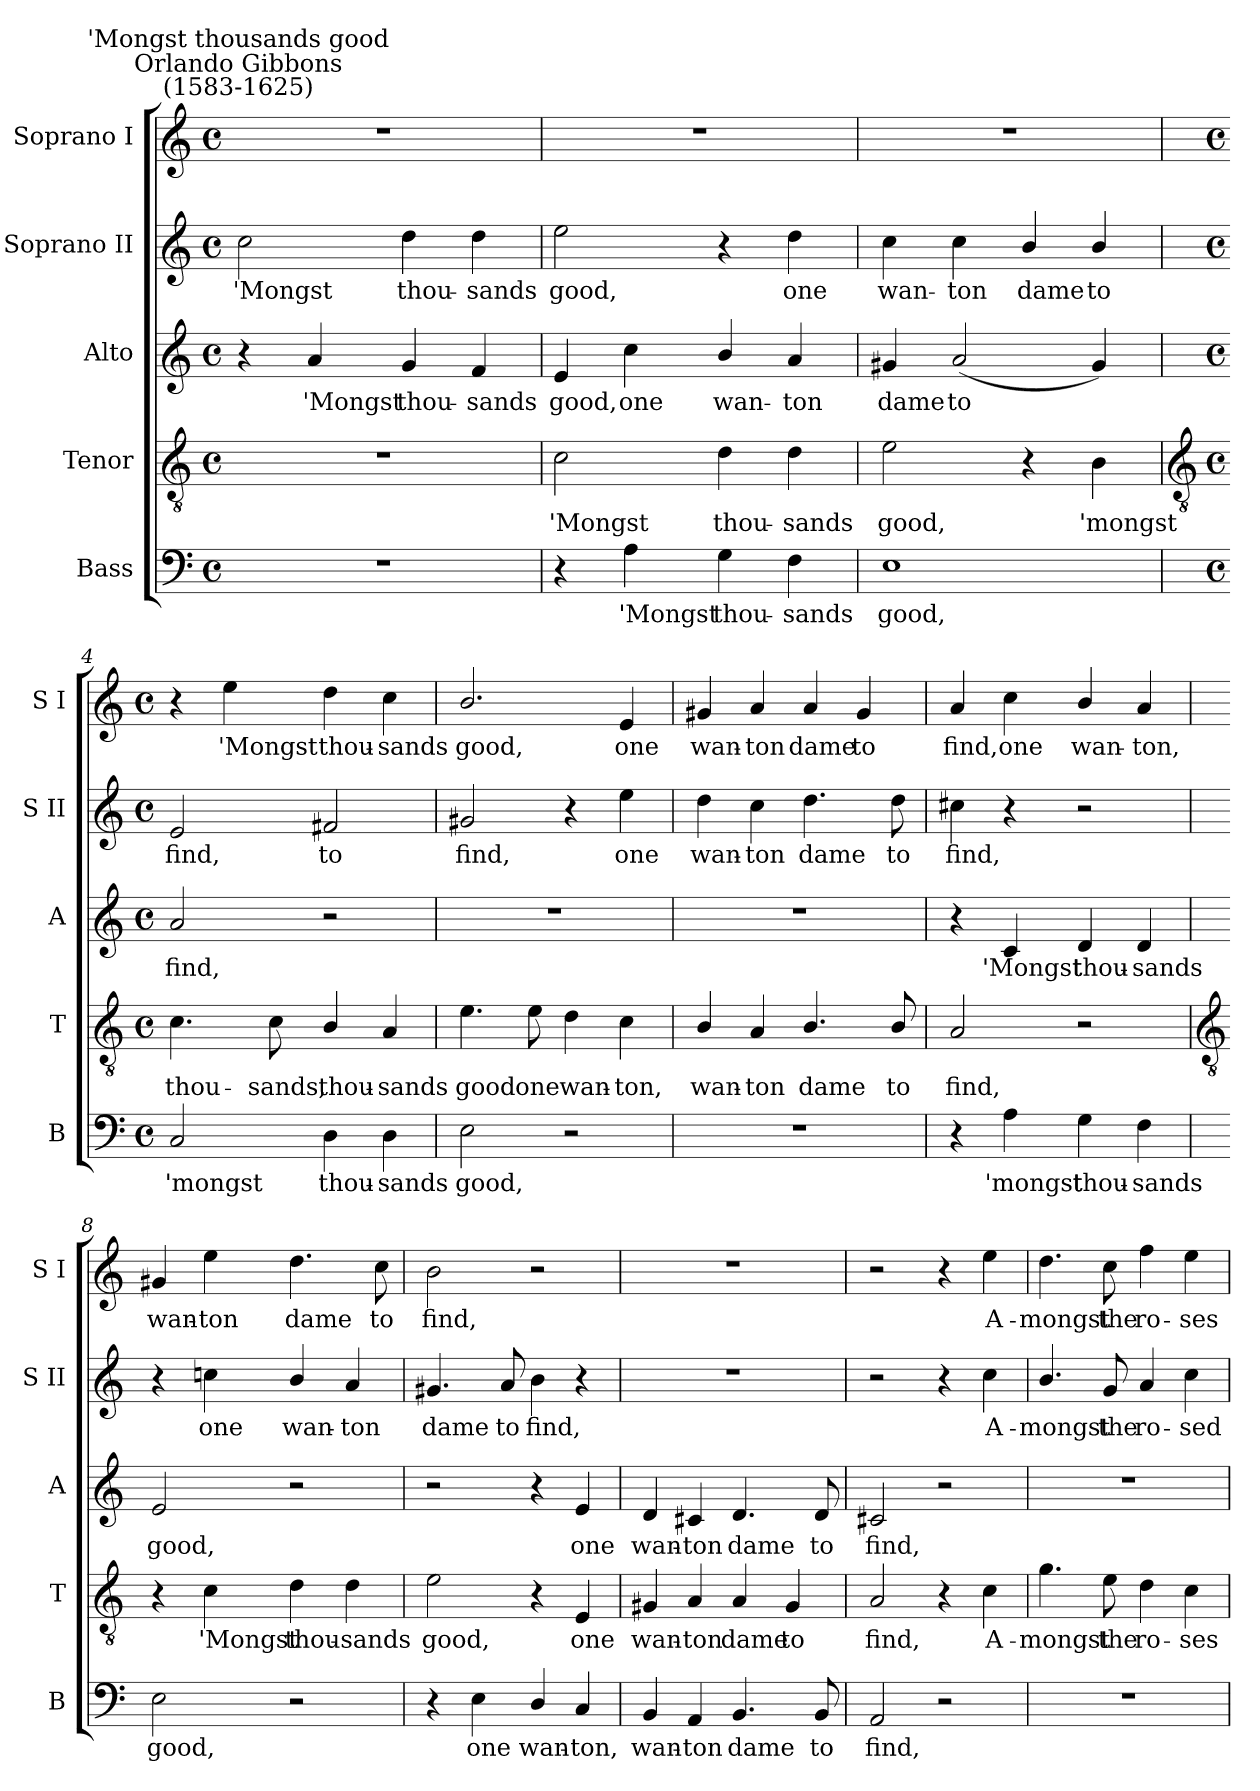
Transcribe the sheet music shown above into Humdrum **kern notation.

**kern	**text	**kern	**text	**kern	**text	**kern	**text	**kern	**text
*part5	*part5	*part4	*part4	*part3	*part3	*part2	*part2	*part1	*part1
*staff5	*staff5	*staff4	*staff4	*staff3	*staff3	*staff2	*staff2	*staff1	*staff1
*I"Bass	*	*I"Tenor	*	*I"Alto	*	*I"Soprano II	*	*I"Soprano I	*
*I'B	*	*I'T	*	*I'A	*	*I'S II	*	*I'S I	*
*clefF4	*	*clefGv2	*	*clefG2	*	*clefG2	*	*clefG2	*
*k[]	*	*k[]	*	*k[]	*	*k[]	*	*k[]	*
*C:	*	*C:	*	*C:	*	*C:	*	*C:	*
*M4/4	*	*M4/4	*	*M4/4	*	*M4/4	*	*M4/4	*
*met(c)	*	*met(c)	*	*met(c)	*	*met(c)	*	*met(c)	*
=1	=1	=1	=1	=1	=1	=1	=1	=1	=1
!	!	!	!	!	!	!	!	!LO:TX:a:cj:t=Orlando Gibbons\n(1583-1625)	!
!	!	!	!	!	!	!	!	!LO:TX:a:cj:t='Mongst thousands good	!
!	!	!	!	!	!	!	!LO:LY:b	!	!
1r	.	1r	.	4r	.	2cc	'Mongst	1r	.
!	!	!	!	!	!LO:LY:b	!	!	!	!
.	.	.	.	4a	'Mongst	.	.	.	.
!	!	!	!	!	!LO:LY:b	!	!LO:LY:b	!	!
.	.	.	.	4g	thou-	4dd	thou-	.	.
!	!	!	!	!	!LO:LY:b	!	!LO:LY:b	!	!
.	.	.	.	4f	-sands	4dd	-sands	.	.
=2	=2	=2	=2	=2	=2	=2	=2	=2	=2
!	!	!	!LO:LY:b	!	!LO:LY:b	!	!LO:LY:b	!	!
4r	.	2c	'Mongst	4e	good,	2ee	good,	1r	.
!	!LO:LY:b	!	!	!	!LO:LY:b	!	!	!	!
4A	'Mongst	.	.	4cc	one	.	.	.	.
!	!LO:LY:b	!	!LO:LY:b	!	!LO:LY:b	!	!	!	!
4G	thou-	4d	thou-	4b/	wan-	4r	.	.	.
!	!LO:LY:b	!	!LO:LY:b	!	!LO:LY:b	!	!LO:LY:b	!	!
4F	-sands	4d	-sands	4a	-ton	4dd	one	.	.
=3	=3	=3	=3	=3	=3	=3	=3	=3	=3
!	!LO:LY:b	!	!LO:LY:b	!	!LO:LY:b	!	!LO:LY:b	!	!
1E	good,	2e	good,	4g#X	dame	4cc	wan-	1r	.
!	!	!	!	!	!LO:LY:b	!	!LO:LY:b	!	!
.	.	.	.	(<2a	to	4cc	-ton	.	.
!	!	!	!	!	!	!	!LO:LY:b	!	!
.	.	4r	.	.	.	4b/	dame	.	.
!	!	!	!LO:LY:b	!	!	!	!LO:LY:b	!	!
.	.	4B	'mongst	4g#)	.	4b/	to	.	.
!!LO:LB:g=z
=4	=4	=4	=4	=4	=4	=4	=4	=4	=4
*	*	*clefGv2	*	*	*	*	*	*	*
*M4/4	*	*M4/4	*	*M4/4	*	*M4/4	*	*M4/4	*
*met(c)	*	*met(c)	*	*met(c)	*	*met(c)	*	*met(c)	*
!	!LO:LY:b	!	!LO:LY:b	!	!LO:LY:b	!	!LO:LY:b	!	!
2C	'mongst	4.c	thou-	2a	find,	2e	find,	4r	.
!	!	!	!	!	!	!	!	!	!LO:LY:b
.	.	.	.	.	.	.	.	4ee	'Mongst
!	!	!	!LO:LY:b	!	!	!	!	!	!
.	.	8c	-sands,	.	.	.	.	.	.
!	!LO:LY:b	!	!LO:LY:b	!	!	!	!LO:LY:b	!	!LO:LY:b
4D	thou-	4B/	thou-	2r	.	2f#X	to	4dd	thou-
!	!LO:LY:b	!	!LO:LY:b	!	!	!	!	!	!LO:LY:b
4D	-sands	4A	-sands	.	.	.	.	4cc	-sands
=5	=5	=5	=5	=5	=5	=5	=5	=5	=5
!	!LO:LY:b	!	!LO:LY:b	!	!	!	!LO:LY:b	!	!LO:LY:b
2E	good,	4.e	good	1r	.	2g#X	find,	2.b/	good,
!	!	!	!LO:LY:b	!	!	!	!	!	!
.	.	8e	one	.	.	.	.	.	.
!	!	!	!LO:LY:b	!	!	!	!	!	!
2r	.	4d	wan-	.	.	4r	.	.	.
!	!	!	!LO:LY:b	!	!	!	!LO:LY:b	!	!LO:LY:b
.	.	4c	-ton,	.	.	4ee	one	4e	one
=6	=6	=6	=6	=6	=6	=6	=6	=6	=6
!	!	!	!LO:LY:b	!	!	!	!LO:LY:b	!	!LO:LY:b
1r	.	4B/	wan-	1r	.	4dd	wan-	4g#X	wan-
!	!	!	!LO:LY:b	!	!	!	!LO:LY:b	!	!LO:LY:b
.	.	4A	-ton	.	.	4cc	-ton	4a	-ton
!	!	!	!LO:LY:b	!	!	!	!LO:LY:b	!	!LO:LY:b
.	.	4.B/	dame	.	.	4.dd	dame	4a	dame
!	!	!	!	!	!	!	!	!	!LO:LY:b
.	.	.	.	.	.	.	.	4g#	to
!	!	!	!LO:LY:b	!	!	!	!LO:LY:b	!	!
.	.	8B/	to	.	.	8dd	to	.	.
=7	=7	=7	=7	=7	=7	=7	=7	=7	=7
!	!	!	!LO:LY:b	!	!	!	!LO:LY:b	!	!LO:LY:b
4r	.	2A	find,	4r	.	4cc#X	find,	4a	find,
!	!LO:LY:b	!	!	!	!LO:LY:b	!	!	!	!LO:LY:b
4A	'mongst	.	.	4c	'Mongst	4r	.	4cc	one
!	!LO:LY:b	!	!	!	!LO:LY:b	!	!	!	!LO:LY:b
4G	thou-	2r	.	4d	thou-	2r	.	4b/	wan-
!	!LO:LY:b	!	!	!	!LO:LY:b	!	!	!	!LO:LY:b
4F	-sands	.	.	4d	-sands	.	.	4a	-ton,
!!LO:LB:g=z
=8	=8	=8	=8	=8	=8	=8	=8	=8	=8
*	*	*clefGv2	*	*	*	*	*	*	*
!	!LO:LY:b	!	!	!	!LO:LY:b	!	!	!	!LO:LY:b
2E	good,	4r	.	2e	good,	4r	.	4g#X	wan-
!	!	!	!LO:LY:b	!	!	!	!LO:LY:b	!	!LO:LY:b
.	.	4c	'Mongst	.	.	4ccn	one	4ee	-ton
!	!	!	!LO:LY:b	!	!	!	!LO:LY:b	!	!LO:LY:b
2r	.	4d	thou-	2r	.	4b/	wan-	4.dd	dame
!	!	!	!LO:LY:b	!	!	!	!LO:LY:b	!	!
.	.	4d	-sands	.	.	4a	-ton	.	.
!	!	!	!	!	!	!	!	!	!LO:LY:b
.	.	.	.	.	.	.	.	8cc	to
=9	=9	=9	=9	=9	=9	=9	=9	=9	=9
!	!	!	!LO:LY:b	!	!	!	!LO:LY:b	!	!LO:LY:b
4r	.	2e	good,	2r	.	4.g#X	dame	2b	find,
!	!LO:LY:b	!	!	!	!	!	!	!	!
4E	one	.	.	.	.	.	.	.	.
!	!	!	!	!	!	!	!LO:LY:b	!	!
.	.	.	.	.	.	8a	to	.	.
!	!LO:LY:b	!	!	!	!	!	!LO:LY:b	!	!
4D/	wan-	4r	.	4r	.	4b	find,	2r	.
!	!LO:LY:b	!	!LO:LY:b	!	!LO:LY:b	!	!	!	!
4C	-ton,	4E	one	4e	one	4r	.	.	.
=10	=10	=10	=10	=10	=10	=10	=10	=10	=10
!	!LO:LY:b	!	!LO:LY:b	!	!LO:LY:b	!	!	!	!
4BB	wan-	4G#X	wan-	4d	wan-	1r	.	1r	.
!	!LO:LY:b	!	!LO:LY:b	!	!LO:LY:b	!	!	!	!
4AA	-ton	4A	-ton	4c#X	-ton	.	.	.	.
!	!LO:LY:b	!	!LO:LY:b	!	!LO:LY:b	!	!	!	!
4.BB	dame	4A	dame	4.d	dame	.	.	.	.
!	!	!	!LO:LY:b	!	!	!	!	!	!
.	.	4G#	to	.	.	.	.	.	.
!	!LO:LY:b	!	!	!	!LO:LY:b	!	!	!	!
8BB	to	.	.	8d	to	.	.	.	.
=11	=11	=11	=11	=11	=11	=11	=11	=11	=11
!	!LO:LY:b	!	!LO:LY:b	!	!LO:LY:b	!	!	!	!
2AA	find,	2A	find,	2c#X	find,	2r	.	2r	.
2r	.	4r	.	2r	.	4r	.	4r	.
!	!	!	!LO:LY:b	!	!	!	!LO:LY:b	!	!LO:LY:b
.	.	4c	A-	.	.	4cc	A-	4ee	A-
=12	=12	=12	=12	=12	=12	=12	=12	=12	=12
!	!	!	!LO:LY:b	!	!	!	!LO:LY:b	!	!LO:LY:b
1r	.	4.g	-mongst	1r	.	4.b/	-mongst	4.dd	-mongst
!	!	!	!LO:LY:b	!	!	!	!LO:LY:b	!	!LO:LY:b
.	.	8e	the	.	.	8g	the	8cc	the
!	!	!	!LO:LY:b	!	!	!	!LO:LY:b	!	!LO:LY:b
.	.	4d	ro-	.	.	4a	ro-	4ff	ro-
!	!	!	!LO:LY:b	!	!	!	!LO:LY:b	!	!LO:LY:b
.	.	4c	-ses	.	.	4cc	-sed	4ee	-ses
=	=	=	=	=	=	=	=	=	=
*-	*-	*-	*-	*-	*-	*-	*-	*-	*-
